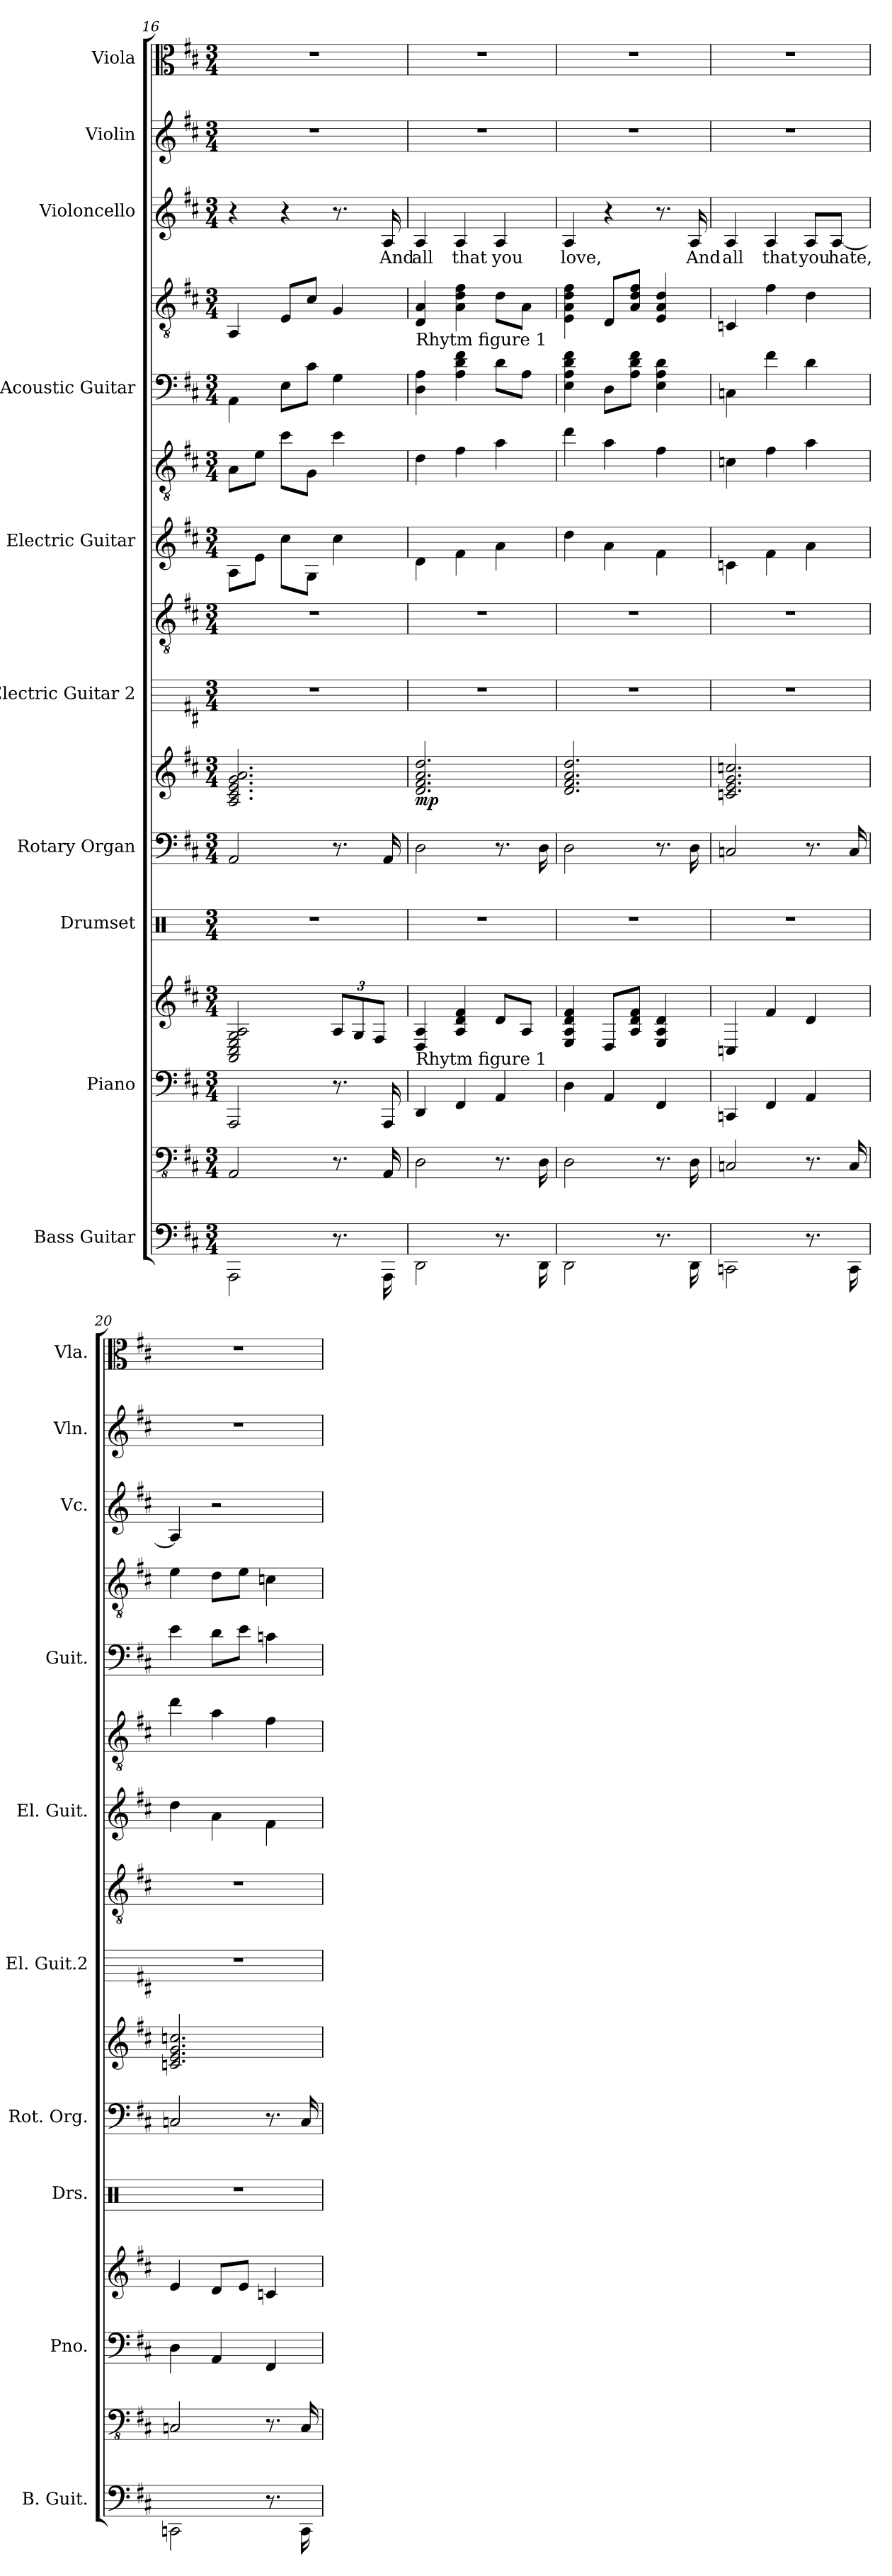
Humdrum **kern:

**kern	**kern	**kern	**kern	**kern	**kern	**kern	**dynam	**kern	**kern	**kern	**kern	**kern	**kern	**kern	**text	**kern	**kern
*part10	*part10	*part9	*part9	*part8	*part7	*part7	*part7	*part6	*part6	*part5	*part5	*part4	*part4	*part3	*part3	*part2	*part1
*staff16	*staff15	*staff14	*staff13	*staff12	*staff11	*staff10	*staff10/11	*staff9	*staff8	*staff7	*staff6	*staff5	*staff4	*staff3	*staff3	*staff2	*staff1
*I"Bass Guitar	*	*I"Piano	*	*I"Drumset	*I"Rotary Organ	*	*	*I"Electric Guitar 2	*	*I"Electric Guitar	*	*I"Acoustic Guitar	*	*I"Violoncello	*	*I"Violin	*I"Viola
*I'B. Guit.	*	*I'Pno.	*	*I'Drs.	*I'Rot. Org.	*	*	*I'El. Guit.2	*	*I'El. Guit.	*	*I'Guit.	*	*I'Vc.	*	*I'Vln.	*I'Vla.
*	*clefFv4	*clefF4	*clefG2	*clefX	*clefF4	*clefG2	*	*	*clefGv2	*	*clefGv2	*	*clefGv2	*clefG2	*	*clefG2	*clefC3
*k[f#c#]	*k[f#c#]	*k[f#c#]	*k[f#c#]	*k[]	*k[f#c#]	*k[f#c#]	*	*k[f#c#]	*k[f#c#]	*k[f#c#]	*k[f#c#]	*k[f#c#]	*k[f#c#]	*k[f#c#]	*	*k[f#c#]	*k[f#c#]
*M3/4	*M3/4	*M3/4	*M3/4	*M3/4	*M3/4	*M3/4	*	*M3/4	*M3/4	*M3/4	*M3/4	*M3/4	*M3/4	*M3/4	*	*M3/4	*M3/4
=16	=16	=16	=16	=16	=16	=16	=16	=16	=16	=16	=16	=16	=16	=16	=16	=16	=16
2AAA\	2AAA/	2AAA/	2AA/ 2C#/ 2E/ 2G/ 2A/	2.r	2AA/	2.A/ 2.c#/ 2.e/ 2.g/ 2.a/	.	2.r	2.r	8A\L	8A\L	4AA\	4AA/	4r	.	2.r	2.r
.	.	.	.	.	.	.	.	.	.	8e\J	8e\J	.	.	.	.	.	.
.	.	.	.	.	.	.	.	.	.	8cc#\L	8cc#\L	8E\L	8E/L	4r	.	.	.
.	.	.	.	.	.	.	.	.	.	8G\J	8G\J	8c#\J	8c#/J	.	.	.	.
*	*	*	*Xbrackettup	*	*	*	*	*	*	*	*	*	*	*	*	*	*
8.r	8.r	8.r	12A/L	.	8.r	.	.	.	.	4cc#\	4cc#\	4G\	4G/	8.r	.	.	.
.	.	.	12G/	.	.	.	.	.	.	.	.	.	.	.	.	.	.
.	.	.	12F#/J	.	.	.	.	.	.	.	.	.	.	.	.	.	.
16AAA\	16AAA/	16AAA/	.	.	16AA/	.	.	.	.	.	.	.	.	16A/	And	.	.
=17	=17	=17	=17	=17	=17	=17	=17	=17	=17	=17	=17	=17	=17	=17	=17	=17	=17
!	!	!	!	!	!	!	!	!	!	!	!	!	!LO:TX:b:t=Rhytm figure 1	!	!	!	!
!	!	!	!LO:TX:b:t=Rhytm figure 1	!	!	!	!	!	!	!	!	!	!	!	!	!	!
!	!	!	!	!	!	!	!LO:DY:b	!	!	!	!	!	!	!	!	!	!
2DD\	2DD\	4DD/	4D/ 4A/	2.r	2D\	2.d/ 2.f#/ 2.a/ 2.dd/	mp	2.r	2.r	4d\	4d\	4D\ 4A\	4D/ 4A/	4A/	all	2.r	2.r
.	.	4FF#/	4A/ 4d/ 4f#/	.	.	.	.	.	.	4f#\	4f#\	4A\ 4d\ 4f#\	4A\ 4d\ 4f#\	4A/	that	.	.
8.r	8.r	4AA/	8d/L	.	8.r	.	.	.	.	4a\	4a\	8d\L	8d\L	4A/	you	.	.
.	.	.	8A/J	.	.	.	.	.	.	.	.	8A\J	8A\J	.	.	.	.
16DD\	16DD\	.	.	.	16D\	.	.	.	.	.	.	.	.	.	.	.	.
=18	=18	=18	=18	=18	=18	=18	=18	=18	=18	=18	=18	=18	=18	=18	=18	=18	=18
2DD\	2DD\	4D\	4E/ 4A/ 4d/ 4f#/	2.r	2D\	2.d/ 2.f#/ 2.a/ 2.dd/	.	2.r	2.r	4dd\	4dd\	4E\ 4A\ 4d\ 4f#\	4E\ 4A\ 4d\ 4f#\	4A/	love,	2.r	2.r
.	.	4AA/	8D/L	.	.	.	.	.	.	4a\	4a\	8D\L	8D/L	4r	.	.	.
.	.	.	8A/ 8d/ 8f#/J	.	.	.	.	.	.	.	.	8A\ 8d\ 8f#\J	8A/ 8d/ 8f#/J	.	.	.	.
8.r	8.r	4FF#/	4E/ 4A/ 4d/	.	8.r	.	.	.	.	4f#\	4f#\	4E\ 4A\ 4d\	4E/ 4A/ 4d/	8.r	.	.	.
16DD\	16DD\	.	.	.	16D\	.	.	.	.	.	.	.	.	16A/	And	.	.
=19	=19	=19	=19	=19	=19	=19	=19	=19	=19	=19	=19	=19	=19	=19	=19	=19	=19
2CCn\	2CCn/	4CCn/	4Cn/	2.r	2Cn/	2.cn/ 2.e/ 2.g/ 2.ccn/	.	2.r	2.r	4cn\	4cn\	4C\	4Cn/	4A/	all	2.r	2.r
.	.	4FF#/	4f#/	.	.	.	.	.	.	4f#\	4f#\	4f#\	4f#\	4A/	that	.	.
8.r	8.r	4AA/	4d/	.	8.r	.	.	.	.	4a\	4a\	4d\	4d\	8A/L	you	.	.
.	.	.	.	.	.	.	.	.	.	.	.	.	.	[8A/J	hate,	.	.
16CC\	16CC/	.	.	.	16C/	.	.	.	.	.	.	.	.	.	.	.	.
=20	=20	=20	=20	=20	=20	=20	=20	=20	=20	=20	=20	=20	=20	=20	=20	=20	=20
2CCn\	2CCn/	4D\	4e/	2.r	2Cn/	2.cn/ 2.e/ 2.g/ 2.ccn/	.	2.r	2.r	4dd\	4dd\	4e\	4e\	4A/]	.	2.r	2.r
.	.	4AA/	8d/L	.	.	.	.	.	.	4a\	4a\	8d\L	8d\L	2r	.	.	.
.	.	.	8e/J	.	.	.	.	.	.	.	.	8e\J	8e\J	.	.	.	.
8.r	8.r	4FF#/	4cn/	.	8.r	.	.	.	.	4f#\	4f#\	4c\	4cn\	.	.	.	.
16CC\	16CC/	.	.	.	16C/	.	.	.	.	.	.	.	.	.	.	.	.
=	=	=	=	=	=	=	=	=	=	=	=	=	=	=	=	=	=
*-	*-	*-	*-	*-	*-	*-	*-	*-	*-	*-	*-	*-	*-	*-	*-	*-	*-
